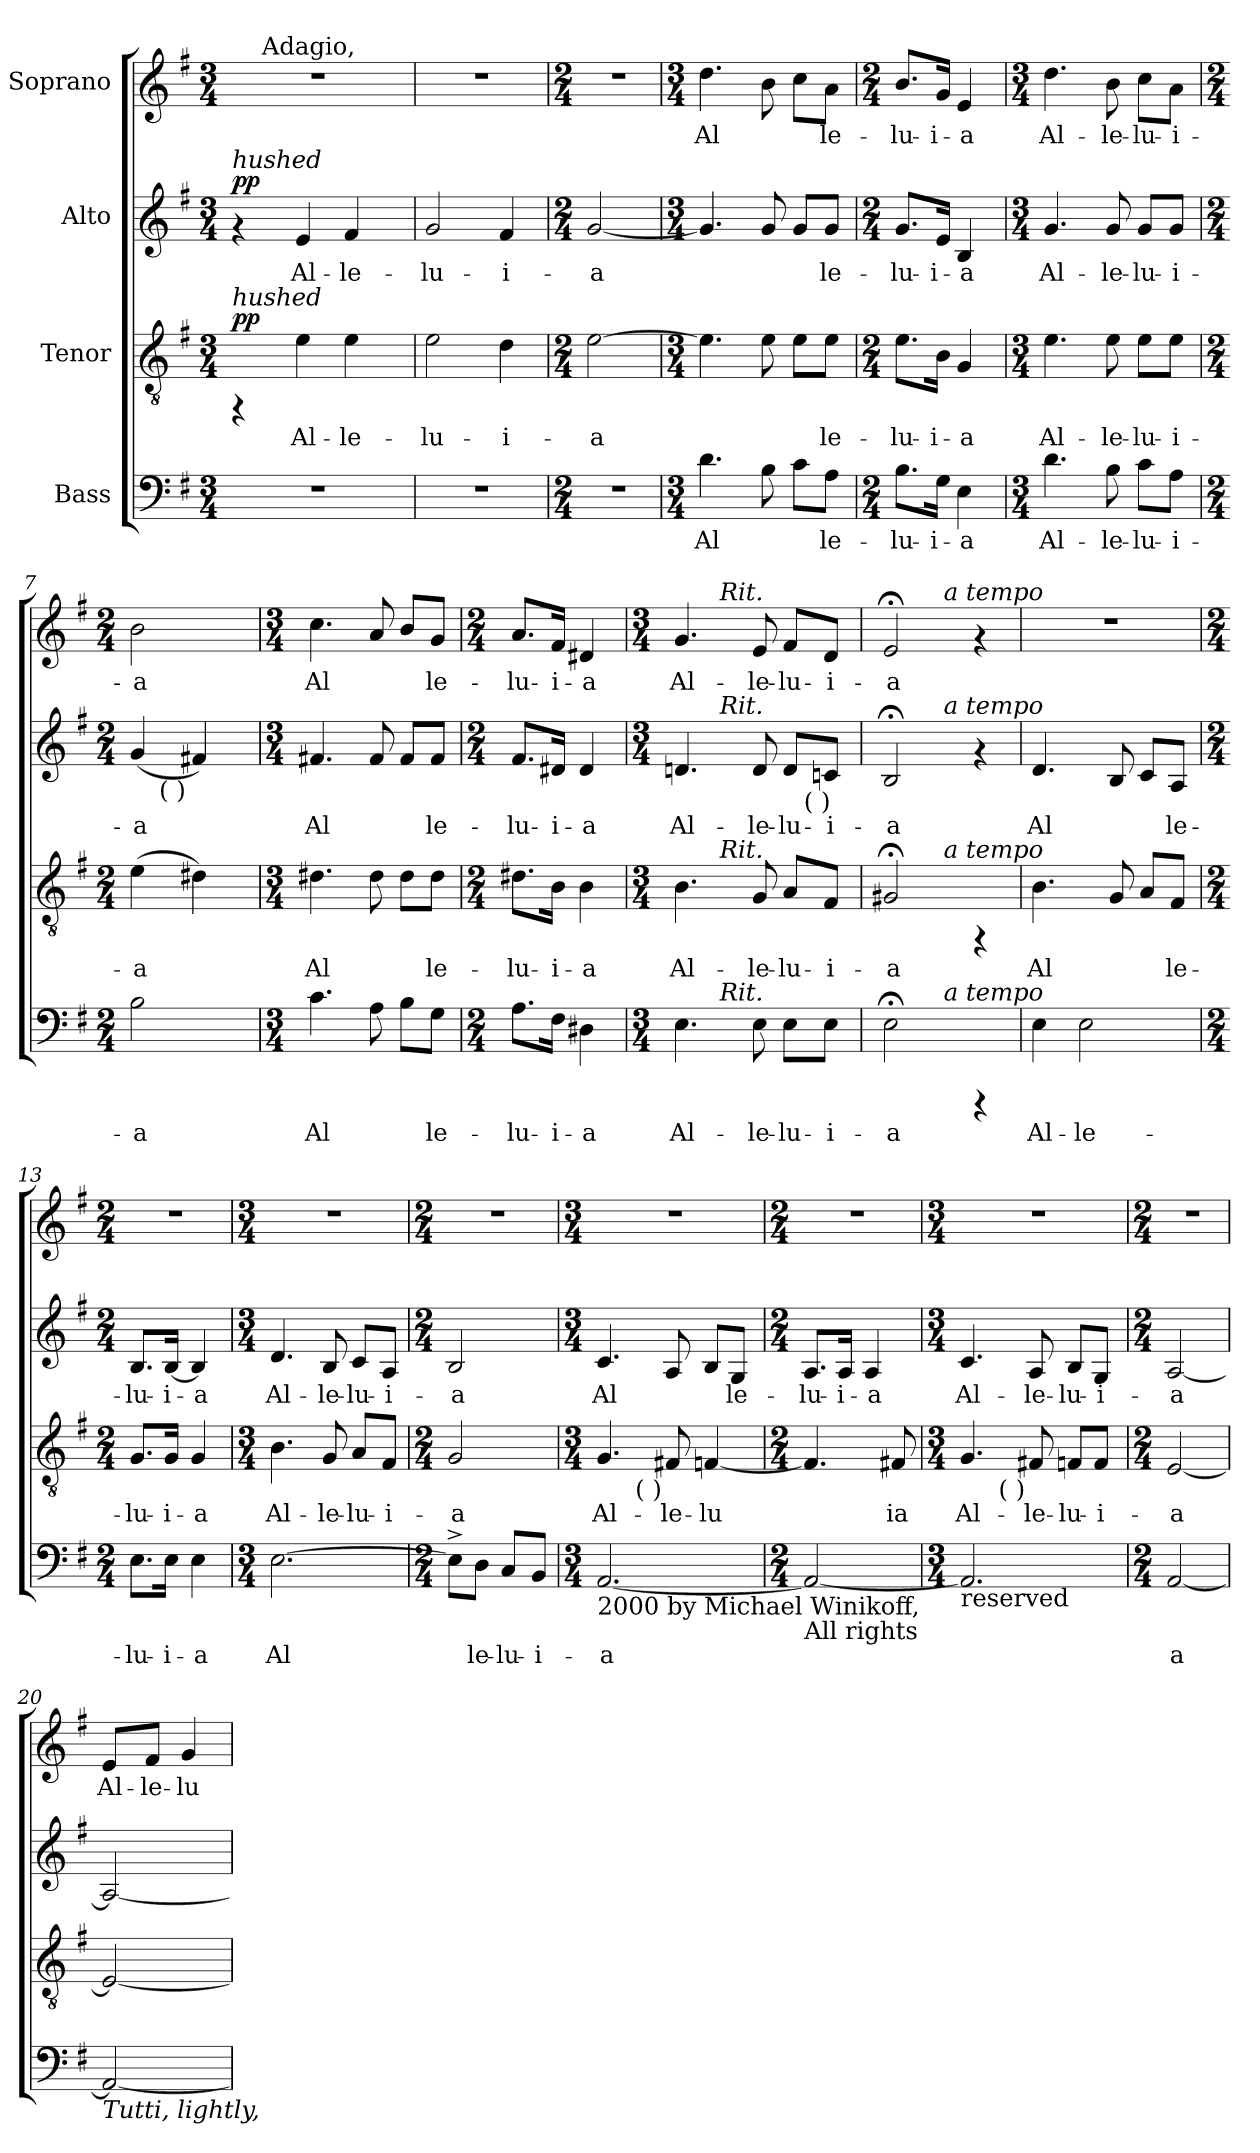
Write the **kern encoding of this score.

**kern	**text	**kern	**text	**dynam	**kern	**text	**dynam	**kern	**text
*part4	*part4	*part3	*part3	*part3	*part2	*part2	*part2	*part1	*part1
*staff4	*staff4	*staff3	*staff3	*staff3	*staff2	*staff2	*staff2	*staff1	*staff1
*I"Bass	*	*I"Tenor	*	*	*I"Alto	*	*	*I"Soprano	*
!!LO:PB:g=z
*stria5	*	*stria5	*	*	*stria5	*	*	*stria5	*
*clefF4	*	*clefGv2	*	*	*clefG2	*	*	*clefG2	*
*k[f#]	*	*k[f#]	*	*	*k[f#]	*	*	*k[f#]	*
*G:	*	*G:	*	*	*G:	*	*	*G:	*
*M3/4	*	*M3/4	*	*	*M3/4	*	*	*M3/4	*
=1	=1	=1	=1	=1	=1	=1	=1	=1	=1
!	!	!	!	!	!LO:TX:a:i:t=hushed	!	!	!	!
!	!	!LO:TX:a:i:t=hushed	!	!	!	!	!	!	!
!	!	!	!	!LO:DY:b	!	!	!LO:DY:b	!	!
*	*	*	*	*	*	*	*	*^	*
2.r	.	4rFF	.	pp	4rf	.	pp	2.r	16..ryy	.
*	*	*	*	*	*	*	*	*MM56	*	*
!	!	!	!	!	!	!	!	!	!LO:TX:a:t=Adagio,	!
.	.	.	.	.	.	.	.	.	2ryy	.
!	!	!	!LO:LY:b:cj	!	!	!LO:LY:b:cj	!	!	!	!
.	.	4e\	Al-	.	4e/	Al-	.	.	.	.
!	!	!	!LO:LY:b:cj	!	!	!LO:LY:b:cj	!	!	!	!
.	.	4e\	-le-	.	4f#/	-le-	.	.	.	.
.	.	.	.	.	.	.	.	.	8ryy	.
.	.	.	.	.	.	.	.	.	64ryy	.
=2	=2	=2	=2	=2	=2	=2	=2	=2	=2	=2
!	!	!	!LO:LY:b:cj	!	!	!LO:LY:b:cj	!	!	!	!
*	*	*	*	*	*	*	*	*v	*v	*
2.r	.	2e\	-lu-	.	2g/	-lu-	.	2.r	.
!	!	!	!LO:LY:b:cj	!	!	!LO:LY:b:cj	!	!	!
.	.	4d\	-i-	.	4f#/	-i-	.	.	.
=3	=3	=3	=3	=3	=3	=3	=3	=3	=3
*M2/4	*	*M2/4	*	*	*M2/4	*	*	*M2/4	*
!	!	!	!LO:LY:b:cj	!	!	!LO:LY:b:cj	!	!	!
2r	.	[>2e\	-a	.	[<2g/	-a	.	2r	.
=4	=4	=4	=4	=4	=4	=4	=4	=4	=4
*M3/4	*	*M3/4	*	*	*M3/4	*	*	*M3/4	*
!	!LO:LY:b:cj	!	!LO:LY:b:cj	!	!	!LO:LY:b:cj	!	!	!LO:LY:b:cj
4.d\	Al	4.e\]	.	.	4.g/]	.	.	4.dd\	Al
!	!LO:LY:b:cj	!	!LO:LY:b:cj	!	!	!LO:LY:b:cj	!	!	!LO:LY:b:cj
8B\	.	8e\	.	.	8g/	.	.	8b\	.
!	!LO:LY:b:cj	!	!LO:LY:b:cj	!	!	!LO:LY:b:cj	!	!	!LO:LY:b:cj
8c\L	.	8e\L	.	.	8g/L	.	.	8cc\L	.
!	!LO:LY:b:cj	!	!LO:LY:b:cj	!	!	!LO:LY:b:cj	!	!	!LO:LY:b:cj
8A\J	le-	8e\J	le-	.	8g/J	le-	.	8a\J	le-
=5	=5	=5	=5	=5	=5	=5	=5	=5	=5
*M2/4	*	*M2/4	*	*	*M2/4	*	*	*M2/4	*
!	!LO:LY:b:cj	!	!LO:LY:b:cj	!	!	!LO:LY:b:cj	!	!	!LO:LY:b:cj
8.B\L	-lu-	8.e\L	-lu-	.	8.g/L	-lu-	.	8.b/L	-lu-
!	!LO:LY:b:cj	!	!LO:LY:b:cj	!	!	!LO:LY:b:cj	!	!	!LO:LY:b:cj
16G\J	-i-	16B\J	-i-	.	16e/J	-i-	.	16g/J	-i-
!	!LO:LY:b:cj	!	!LO:LY:b:cj	!	!	!LO:LY:b:cj	!	!	!LO:LY:b:cj
4E\	-a	4G/	-a	.	4B/	-a	.	4e/	-a
=6	=6	=6	=6	=6	=6	=6	=6	=6	=6
*M3/4	*	*M3/4	*	*	*M3/4	*	*	*M3/4	*
!	!LO:LY:b:cj	!	!LO:LY:b:cj	!	!	!LO:LY:b:cj	!	!	!LO:LY:b:cj
4.d\	Al-	4.e\	Al-	.	4.g/	Al-	.	4.dd\	Al-
!	!LO:LY:b:cj	!	!LO:LY:b:cj	!	!	!LO:LY:b:cj	!	!	!LO:LY:b:cj
8B\	-le-	8e\	-le-	.	8g/	-le-	.	8b\	-le-
!	!LO:LY:b:cj	!	!LO:LY:b:cj	!	!	!LO:LY:b:cj	!	!	!LO:LY:b:cj
8c\L	-lu-	8e\L	-lu-	.	8g/L	-lu-	.	8cc\L	-lu-
!	!LO:LY:b:cj	!	!LO:LY:b:cj	!	!	!LO:LY:b:cj	!	!	!LO:LY:b:cj
8A\J	-i-	8e\J	-i-	.	8g/J	-i-	.	8a\J	-i-
!!LO:LB:g=z
=7	=7	=7	=7	=7	=7	=7	=7	=7	=7
*M2/4	*	*M2/4	*	*	*M2/4	*	*	*M2/4	*
!	!LO:LY:b:cj	!	!LO:LY:b:cj	!	!	!LO:LY:b:cj	!	!	!LO:LY:b:cj
*	*	*	*	*	*^	*	*	*	*
2B\	-a	(>4e\	-a	.	(<4g/	16..ryy	-a	.	2b\	-a
!	!	!	!	!	!	!LO:TX:b:t=( )	!	!	!	!
.	.	.	.	.	.	4ryy	.	.	.	.
!	!	!	!LO:LY:b:cj	!	!	!	!LO:LY:b:cj	!	!	!
.	.	4d#X\)	.	.	4f#X/)	.	.	.	.	.
.	.	.	.	.	.	8ryy	.	.	.	.
.	.	.	.	.	.	64ryy	.	.	.	.
*	*	*	*	*	*v	*v	*	*	*	*
=8	=8	=8	=8	=8	=8	=8	=8	=8	=8
*M3/4	*	*M3/4	*	*	*M3/4	*	*	*M3/4	*
*	*	*	*	*	*^	*	*	*	*
!	!LO:LY:b:cj	!	!LO:LY:b:cj	!	!	!	!LO:LY:b:cj	!	!	!LO:LY:b:cj
*	*	*	*	*	*v	*v	*	*	*	*
4.c\	Al	4.d#X\	Al	.	4.f#X/	Al	.	4.cc\	Al
!	!LO:LY:b:cj	!	!LO:LY:b:cj	!	!	!LO:LY:b:cj	!	!	!LO:LY:b:cj
8A\	.	8d#\	.	.	8f#/	.	.	8a/	.
!	!LO:LY:b:cj	!	!LO:LY:b:cj	!	!	!LO:LY:b:cj	!	!	!LO:LY:b:cj
8B\L	.	8d#\L	.	.	8f#/L	.	.	8b/L	.
!	!LO:LY:b:cj	!	!LO:LY:b:cj	!	!	!LO:LY:b:cj	!	!	!LO:LY:b:cj
8G\J	le-	8d#\J	le-	.	8f#/J	le-	.	8g/J	le-
=9	=9	=9	=9	=9	=9	=9	=9	=9	=9
*M2/4	*	*M2/4	*	*	*M2/4	*	*	*M2/4	*
!	!LO:LY:b:cj	!	!LO:LY:b:cj	!	!	!LO:LY:b:cj	!	!	!LO:LY:b:cj
8.A\L	-lu-	8.d#X\L	-lu-	.	8.f#/L	-lu-	.	8.a/L	-lu-
!	!LO:LY:b:cj	!	!LO:LY:b:cj	!	!	!LO:LY:b:cj	!	!	!LO:LY:b:cj
16F#\J	-i-	16B\J	-i-	.	16d#X/J	-i-	.	16f#/J	-i-
!	!LO:LY:b:cj	!	!LO:LY:b:cj	!	!	!LO:LY:b:cj	!	!	!LO:LY:b:cj
4D#X\	-a	4B\	-a	.	4d#/	-a	.	4d#X/	-a
=10	=10	=10	=10	=10	=10	=10	=10	=10	=10
*M3/4	*	*M3/4	*	*	*M3/4	*	*	*M3/4	*
!	!LO:LY:b:cj	!	!LO:LY:b:cj	!	!	!LO:LY:b:cj	!	!	!LO:LY:b:cj
*^	*	*^	*	*	*^	*	*	*^	*
*	*	*	*	*	*	*	*	*^	*	*	*	*	*
4.E\	8...ryy	Al-	4.B\	8...ryy	Al-	.	4.dn/	8...ryy	2ryy	Al-	.	4.g/	8...ryy	Al-
!	!	!	!	!	!	!	!	!	!	!	!	!	!LO:TX:a:i:t=Rit.	!
!	!	!	!	!	!	!	!	!LO:TX:a:i:t=Rit.	!	!	!	!	!	!
!	!	!	!	!LO:TX:a:i:t=Rit.	!	!	!	!	!	!	!	!	!	!
!	!LO:TX:a:i:t=Rit.	!	!	!	!	!	!	!	!	!	!	!	!	!
.	2ryy	.	.	2ryy	.	.	.	2ryy	.	.	.	.	2ryy	.
!	!	!LO:LY:b:cj	!	!	!LO:LY:b:cj	!	!	!	!	!LO:LY:b:cj	!	!	!	!LO:LY:b:cj
8E\	.	-le-	8G/	.	-le-	.	8d/	.	.	-le-	.	8e/	.	-le-
!	!	!LO:LY:b:cj	!	!	!LO:LY:b:cj	!	!	!	!	!LO:LY:b:cj	!	!	!	!LO:LY:b:cj
8E\L	.	-lu-	8A/L	.	-lu-	.	8d/L	.	16ryy	-lu-	.	8f#/L	.	-lu-
!	!	!	!	!	!	!	!	!	!LO:TX:b:t=( )	!	!	!	!	!
.	.	.	.	.	.	.	.	.	8.ryy	.	.	.	.	.
!	!	!LO:LY:b:cj	!	!	!LO:LY:b:cj	!	!	!	!	!LO:LY:b:cj	!	!	!	!LO:LY:b:cj
8E\J	.	-i-	8F#/J	.	-i-	.	8cn/J	.	.	-i-	.	8d/J	.	-i-
.	64ryy	.	.	64ryy	.	.	.	64ryy	.	.	.	.	64ryy	.
=11	=11	=11	=11	=11	=11	=11	=11	=11	=11	=11	=11	=11	=11	=11
!	!	!LO:LY:b:cj	!	!	!LO:LY:b:cj	!	!	!	!	!LO:LY:b:cj	!	!	!	!LO:LY:b:cj
*	*	*	*	*	*	*	*	*v	*v	*	*	*	*	*
2E;<\	4.ryy	-a	2G#X;</	4.ryy	-a	.	2B;</	4.ryy	-a	.	2e;</	4.ryy	-a
!	!	!	!	!	!	!	!	!	!	!	!	!LO:TX:a:i:t=a tempo	!
!	!	!	!	!	!	!	!	!LO:TX:a:i:t=a tempo	!	!	!	!	!
!	!	!	!	!LO:TX:a:i:t=a tempo	!	!	!	!	!	!	!	!	!
!	!LO:TX:a:i:t=a tempo	!	!	!	!	!	!	!	!	!	!	!	!
.	4.ryy	.	.	4.ryy	.	.	.	4.ryy	.	.	.	4.ryy	.
4rCCC	.	.	4rFF	.	.	.	4rf	.	.	.	4rf	.	.
=12	=12	=12	=12	=12	=12	=12	=12	=12	=12	=12	=12	=12	=12
!	!	!LO:LY:b:cj	!	!	!LO:LY:b:cj	!	!	!	!LO:LY:b:cj	!	!	!	!
*v	*v	*	*	*	*	*	*v	*v	*	*	*v	*v	*
*	*	*v	*v	*	*	*	*	*	*	*
4E\	Al-	4.B\	Al	.	4.d/	Al	.	2.r	.
!	!LO:LY:b:cj	!	!	!	!	!	!	!	!
2E\	-le-	.	.	.	.	.	.	.	.
!	!	!	!LO:LY:b:cj	!	!	!LO:LY:b:cj	!	!	!
.	.	8G/	.	.	8B/	.	.	.	.
!	!	!	!LO:LY:b:cj	!	!	!LO:LY:b:cj	!	!	!
.	.	8A/L	.	.	8c/L	.	.	.	.
!	!	!	!LO:LY:b:cj	!	!	!LO:LY:b:cj	!	!	!
.	.	8F#/J	le-	.	8A/J	le-	.	.	.
!!LO:PB:g=z
=13	=13	=13	=13	=13	=13	=13	=13	=13	=13
*M2/4	*	*M2/4	*	*	*M2/4	*	*	*M2/4	*
!	!LO:LY:b:cj	!	!LO:LY:b:cj	!	!	!LO:LY:b:cj	!	!	!
8.E\L	-lu-	8.G/L	-lu-	.	8.B/L	-lu-	.	2r	.
!	!LO:LY:b:cj	!	!LO:LY:b:cj	!	!	!LO:LY:b:cj	!	!	!
16E\J	-i-	16G/J	-i-	.	[>16B/J	-i-	.	.	.
!	!LO:LY:b:cj	!	!LO:LY:b:cj	!	!	!LO:LY:b:cj	!	!	!
4E\	-a	4G/	-a	.	4B/]	-a	.	.	.
=14	=14	=14	=14	=14	=14	=14	=14	=14	=14
*M3/4	*	*M3/4	*	*	*M3/4	*	*	*M3/4	*
!	!LO:LY:b:cj	!	!LO:LY:b:cj	!	!	!LO:LY:b:cj	!	!	!
[>2.E\	Al	4.B\	Al-	.	4.d/	Al-	.	2.r	.
!	!	!	!LO:LY:b:cj	!	!	!LO:LY:b:cj	!	!	!
.	.	8G/	-le-	.	8B/	-le-	.	.	.
!	!	!	!LO:LY:b:cj	!	!	!LO:LY:b:cj	!	!	!
.	.	8A/L	-lu-	.	8c/L	-lu-	.	.	.
!	!	!	!LO:LY:b:cj	!	!	!LO:LY:b:cj	!	!	!
.	.	8F#/J	-i-	.	8A/J	-i-	.	.	.
=15	=15	=15	=15	=15	=15	=15	=15	=15	=15
*M2/4	*	*M2/4	*	*	*M2/4	*	*	*M2/4	*
!	!LO:LY:b:cj	!	!LO:LY:b:cj	!	!	!LO:LY:b:cj	!	!	!
8E^<\L]	.	2G/	-a	.	2B/	-a	.	2r	.
!	!LO:LY:b:cj	!	!	!	!	!	!	!	!
8D\J	le-	.	.	.	.	.	.	.	.
!	!LO:LY:b:cj	!	!	!	!	!	!	!	!
8C/L	-lu-	.	.	.	.	.	.	.	.
!	!LO:LY:b:cj	!	!	!	!	!	!	!	!
8BB/J	-i-	.	.	.	.	.	.	.	.
=16	=16	=16	=16	=16	=16	=16	=16	=16	=16
*M3/4	*	*M3/4	*	*	*M3/4	*	*	*M3/4	*
!LO:TX:b:t=2000 by Michael Winikoff,	!	!	!	!	!	!	!	!	!
!	!LO:LY:b:cj	!	!LO:LY:b:cj	!	!	!LO:LY:b:cj	!	!	!
*	*	*^	*	*	*	*	*	*	*
[<2.AA/	-a	4.G/	8..ryy	Al-	.	4.c/	Al	.	2.r	.
!	!	!	!LO:TX:b:t=( )	!	!	!	!	!	!	!
.	.	.	2ryy	.	.	.	.	.	.	.
!	!	!	!	!LO:LY:b:cj	!	!	!LO:LY:b:cj	!	!	!
.	.	8F#X/	.	-le-	.	8A/	.	.	.	.
!	!	!	!	!LO:LY:b:cj	!	!	!LO:LY:b:cj	!	!	!
.	.	[<4Fn/	.	-lu-	.	8B/L	.	.	.	.
!	!	!	!	!	!	!	!LO:LY:b:cj	!	!	!
.	.	.	.	.	.	8G/J	le-	.	.	.
.	.	.	32ryy	.	.	.	.	.	.	.
*	*	*v	*v	*	*	*	*	*	*	*
=17	=17	=17	=17	=17	=17	=17	=17	=17	=17
*M2/4	*	*M2/4	*	*	*M2/4	*	*	*M2/4	*
*	*	*^	*	*	*	*	*	*	*
!LO:TX:b:t=All rights	!	!	!	!	!	!	!	!	!	!
!	!LO:LY:b:cj	!	!	!LO:LY:b:cj	!	!	!LO:LY:b:cj	!	!	!
*	*	*v	*v	*	*	*	*	*	*	*
2AA/_<	.	4.F/]	--	.	8.A/L	-lu-	.	2r	.
!	!	!	!	!	!	!LO:LY:b:cj	!	!	!
.	.	.	.	.	16A/J	-i-	.	.	.
!	!	!	!	!	!	!LO:LY:b:cj	!	!	!
.	.	.	.	.	4A/	-a	.	.	.
!	!	!	!LO:LY:b:cj	!	!	!	!	!	!
.	.	8F#X/	-ia	.	.	.	.	.	.
=18	=18	=18	=18	=18	=18	=18	=18	=18	=18
*M3/4	*	*M3/4	*	*	*M3/4	*	*	*M3/4	*
!LO:TX:b:t=reserved	!	!	!	!	!	!	!	!	!
!	!LO:LY:b:cj	!	!LO:LY:b:cj	!	!	!LO:LY:b:cj	!	!	!
*	*	*^	*	*	*	*	*	*	*
2.AA/]	.	4.G/	8..ryy	Al-	.	4.c/	Al-	.	2.r	.
!	!	!	!LO:TX:b:t=( )	!	!	!	!	!	!	!
.	.	.	2ryy	.	.	.	.	.	.	.
!	!	!	!	!LO:LY:b:cj	!	!	!LO:LY:b:cj	!	!	!
.	.	8F#X/	.	-le-	.	8A/	-le-	.	.	.
!	!	!	!	!LO:LY:b:cj	!	!	!LO:LY:b:cj	!	!	!
.	.	8Fn/L	.	-lu-	.	8B/L	-lu-	.	.	.
!	!	!	!	!LO:LY:b:cj	!	!	!LO:LY:b:cj	!	!	!
.	.	8F/J	.	-i-	.	8G/J	-i-	.	.	.
.	.	.	32ryy	.	.	.	.	.	.	.
*	*	*v	*v	*	*	*	*	*	*	*
!!LO:PB:g=z
=19	=19	=19	=19	=19	=19	=19	=19	=19	=19
*M2/4	*	*M2/4	*	*	*M2/4	*	*	*M2/4	*
*	*	*^	*	*	*	*	*	*	*
!	!LO:LY:b:cj	!	!	!LO:LY:b:cj	!	!	!LO:LY:b:cj	!	!	!
*	*	*v	*v	*	*	*	*	*	*	*
[<2AA/	a	[<2E/	-a	.	[<2A/	-a	.	2r	.
=20	=20	=20	=20	=20	=20	=20	=20	=20	=20
!LO:TX:b:i:t=Tutti, lightly,	!	!	!	!	!	!	!	!	!
!	!LO:LY:b:cj	!	!LO:LY:b:cj	!	!	!LO:LY:b:cj	!	!	!LO:LY:b:cj
2AA/_<	.	2E/_<	.	.	2A/_<	.	.	8e/L	Al-
!	!	!	!	!	!	!	!	!	!LO:LY:b:cj
.	.	.	.	.	.	.	.	8f#/J	-le-
!	!	!	!	!	!	!	!	!	!LO:LY:b:cj
.	.	.	.	.	.	.	.	4g/	-lu
=	=	=	=	=	=	=	=	=	=
*-	*-	*-	*-	*-	*-	*-	*-	*-	*-
